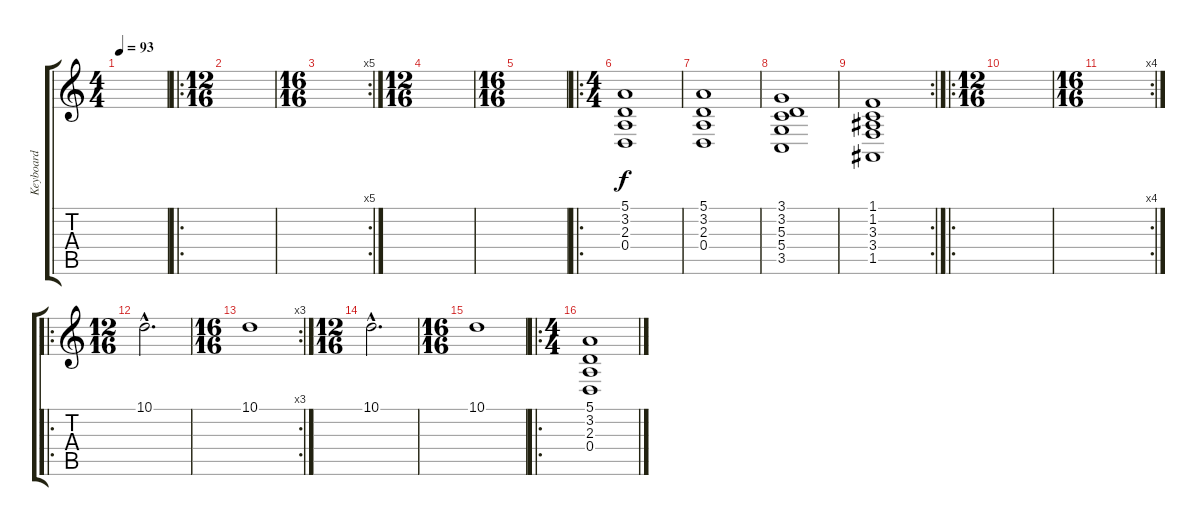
\track ("Keyboard" "Keyboard") {instrument stringensemble1}
\staff {score tabs}
\tuning (E4 B3 G3 D3 A2 E2) {hide}
\ts (4 4)
\tempo 93
\clef g2
\ks c
|
\ro
\ts (12 16)
|
\rc 5
\ts (16 16)
|
\ts (12 16)
|
\ts (16 16)
|
\ro
\ts (4 4)
(5.1 3.2 2.3 0.4).1 |
(5.1 3.2 2.3 0.4).1 |
(3.1 3.2 5.3 5.4 3.5).1 |
\rc 2
(1.1 1.2 3.3 3.4 1.5).1 |
\ro
\ts (12 16)
|
\rc 4
\ts (16 16)
|
\ro
\ts (12 16)
10.1{hac}.2{d} |
\rc 3
\ts (16 16)
10.1.1 |
\ts (12 16)
10.1{hac}.2{d} |
\ts (16 16)
10.1.1 |
\ro
\ts (4 4)
(5.1 3.2 2.3 0.4).1
